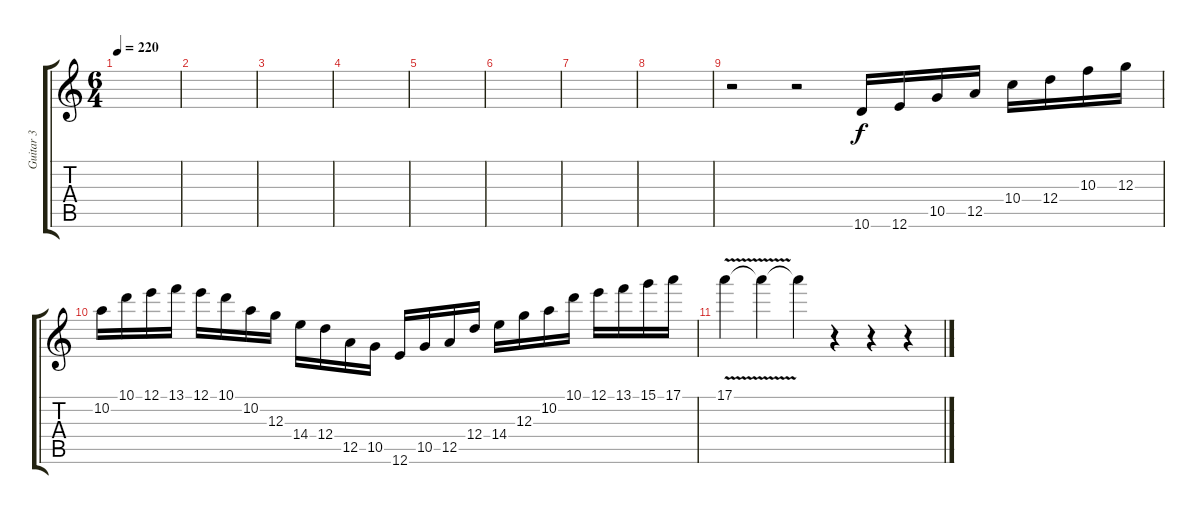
\track ("Guitar 3" "Guitar 3") {instrument distortionguitar}
\staff {score tabs}
\tuning (E4 B3 G3 D3 A2 E2) {hide}
\ts (6 4)
\tempo 220
\clef g2
\ks c
|
|
|
|
|
|
|
|
r.2 r.2 10.6.16 12.6.16 10.5.16 12.5.16 10.4.16 12.4.16 10.3.16 12.3.16 |
10.2.16 10.1.16 12.1.16 13.1.16 12.1.16 10.1.16 10.2.16 12.3.16 14.4.16 12.4.16 12.5.16 10.5.16 12.6.16 10.5.16 12.5.16 12.4.16 14.4.16 12.3.16 10.2.16 10.1.16 12.1.16 13.1.16 15.1.16 17.1.16 |
17.1{v}.4 17.1{t}.4 17.1{t}.4 r.4 r.4 r.4
